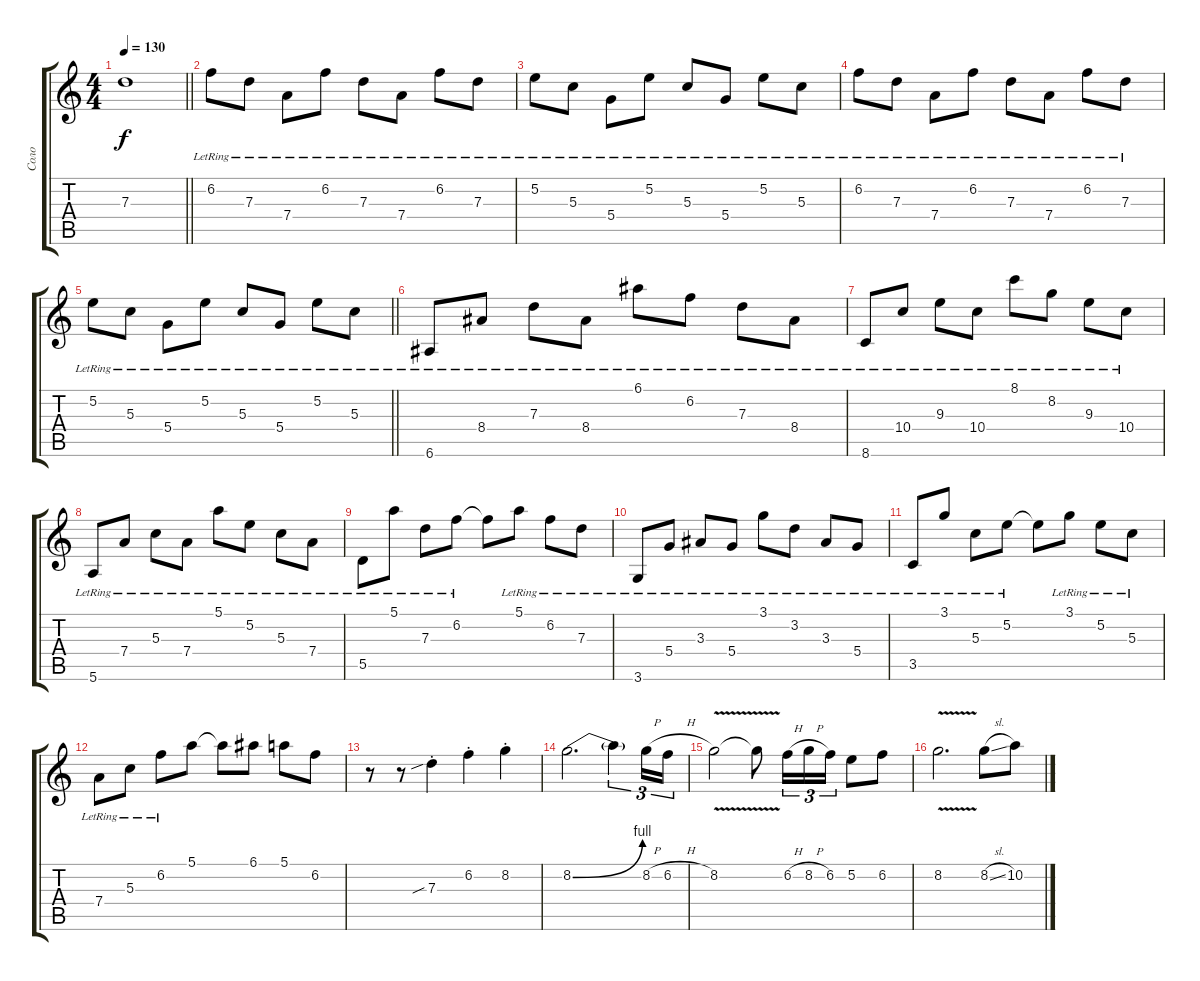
\track ("Соло" "Соло") {instrument distortionguitar}
\staff {score tabs}
\tuning (E4 B3 G3 D3 A2 E2) {hide}
\ts (4 4)
\tempo 130
\clef g2
\barLineRight lightlight
\ks c
7.3{t}.1{dy f} |
6.2{lr}.8{volume 16 instrument electricguitarclean} 7.3{lr}.8 7.4{lr}.8 6.2{lr}.8 7.3{lr}.8 7.4{lr}.8 6.2{lr}.8 7.3{lr}.8 |
5.2{lr}.8 5.3{lr}.8 5.4{lr}.8 5.2{lr}.8 5.3{lr}.8 5.4{lr}.8 5.2{lr}.8 5.3{lr}.8 |
6.2{lr}.8 7.3{lr}.8 7.4{lr}.8 6.2{lr}.8 7.3{lr}.8 7.4{lr}.8 6.2{lr}.8 7.3{lr}.8 |
\barLineRight lightlight
5.2{lr}.8 5.3{lr}.8 5.4{lr}.8 5.2{lr}.8 5.3{lr}.8 5.4{lr}.8 5.2{lr}.8 5.3{lr}.8 |
6.6{lr}.8 8.4{lr}.8 7.3{lr}.8 8.4{lr}.8 6.1{lr}.8 6.2{lr}.8 7.3{lr}.8 8.4{lr}.8 |
8.6{lr}.8 10.4{lr}.8 9.3{lr}.8 10.4{lr}.8 8.1{lr}.8 8.2{lr}.8 9.3{lr}.8 10.4{lr}.8 |
5.6{lr}.8 7.4{lr}.8 5.3{lr}.8 7.4{lr}.8 5.1{lr}.8 5.2{lr}.8 5.3{lr}.8 7.4{lr}.8 |
5.5{lr}.8 5.1{lr}.8 7.3{lr}.8 6.2{lr}.8 6.2{t}.8 5.1{lr}.8 6.2{lr}.8 7.3{lr}.8 |
3.6{lr}.8 5.4{lr}.8 3.3{lr}.8 5.4{lr}.8 3.1{lr}.8 3.2{lr}.8 3.3{lr}.8 5.4{lr}.8 |
3.5{lr}.8 3.1{lr}.8 5.3{lr}.8 5.2{lr}.8 5.2{t}.8 3.1{lr}.8 5.2{lr}.8 5.3{lr}.8 |
7.4{lr}.8 5.3{lr}.8 6.2{lr}.8 5.1.8 5.1{t}.8 6.1.8 5.1.8 6.2.8 |
r.8 r.8{instrument distortionguitar} 7.3{sib st}.4 6.2{st}.4 8.2{st}.4 |
8.2{be (bend 0 0 60 4)}.2{d} 8.2{t}.4{tu (3 2)} 8.2{h}.16{tu (3 2)} 6.2{h}.16{tu (3 2)} |
8.2{v}.2 8.2{t}.8 6.2{h}.16{tu (3 2)} 8.2{h}.16{tu (3 2)} 6.2.16{tu (3 2)} 5.2.8 6.2.8 |
8.2{v}.2{d} 8.2{sl}.8 10.2.8
